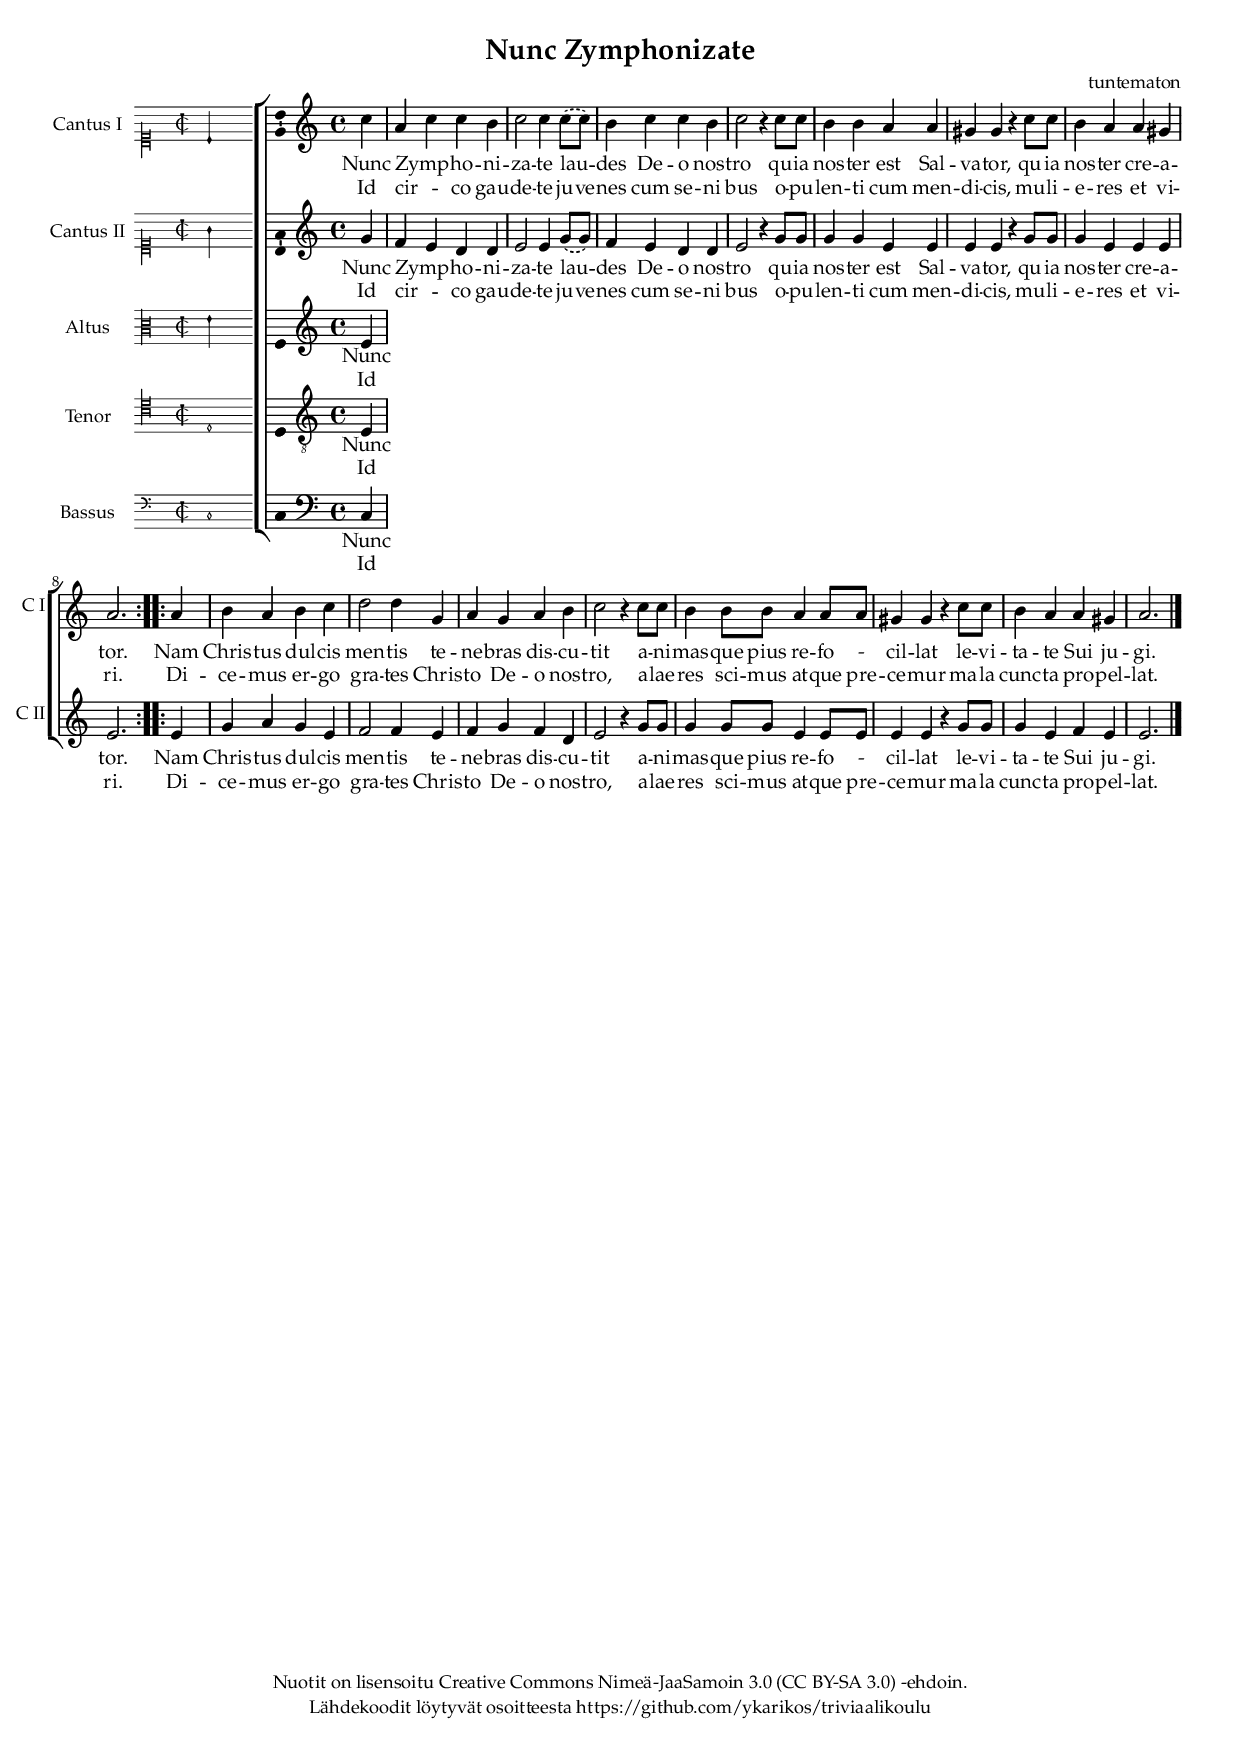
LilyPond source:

\version "2.19.80"
\include "suomi.ly"

#(set-global-staff-size 16)

global = {
%  \numericTimeSignature
  \time 4/4
%	\set Timing.measureLength = #(ly:make-moment 4/2)
%  \autoBeamOff
  \key c \major
  \set Staff.midiInstrument = #"voice oohs"
  \omit Slur
}


SopranoMusic = \relative c'' {
	\set Staff.instrumentName = #"Cantus I"
	\set Staff.shortInstrumentName = "C I"

	\incipit { \clef "mensural-c1" \key c \major \time 2/2 c'4 }

  \repeat volta 2 {
    \partial 4 c4 |	a( c) c h |
    \set melismaBusyProperties = #'()
    \undo \omit Slur \slurDashed
    c2 c4 c8( c) | h4 c c h c2 r4 c8 c |
    h4 h a a | gis gis r c8 c | h4 a a gis | a2.
  }
  \repeat volta 2 {
    a4 | h a h c | d2 d4 g, | a g a h | c2 r4 c8 c |
    h4 h8 h a4 a8 a | gis4 gis r c8 c |
    h4 a a gis | a2. \bar "|."
  }
}

stanzaOneLyrics = \lyricmode {
	Nunc Zymp -- ho -- ni -- za -- te lau -- _ des De -- o nost -- ro
  qu -- ia nos -- ter est Sal -- va -- tor, qu -- ia nos -- ter cre -- a -- tor.
  Nam Chris -- tus  dul -- cis men -- tis te -- ne -- bras dis -- cu -- tit
  a -- ni -- mas -- que pius re -- fo - cil -- lat le -- vi -- ta -- te Sui ju -- gi.
}

stanzaTwoLyrics = \lyricmode {
  Id cir -- co gau -- de -- te  ju -- ve -- nes cum se -- ni bus
  o -- pu -- len -- ti cum men -- di -- cis, mu -- li -- e -- res et vi -- ri.
  Di -- ce -- mus  er  -- go gra -- tes Chris -- to De -- o nost -- ro,
  a -- lae -- res sci -- mus at -- que pre -- ce -- mur
  ma -- la cunc -- ta pro -- pel -- lat.
}

SopranoTwoMusic = \relative c'' {
	\set Staff.instrumentName = #"Cantus II"
	\set Staff.shortInstrumentName = "C II"

	\incipit { \clef "mensural-c1" \key c \major \time 2/2 g'4 }

  \repeat volta 2 {
    \partial 4 g4 | f( e) d d |
    \set melismaBusyProperties = #'()
    \undo \omit Slur \slurDashed
    e2 e4 g8( g) | f4 e d d | e2 r4 g8 g |
    g4 g e e | e e  r g8 g | g4 e e e | e2.
  }
  \repeat volta 2 {
    e4 | g a g e | f2 f4 e |  f g f d | e2 r4 g8 g |
    g4 g8 g e4 e8 e | e4 e r g8 g |
    g4 e f e | e2. \bar "|."
  }
}


AltoMusic = \relative c' {
	\set Staff.instrumentName = #"Altus"
	\set Staff.shortInstrumentName = "A"

	\incipit { \clef "mensural-c3" \key c \major \time 2/2 e'4 }

  \partial 4 e4 |
%  \time 4/2
%  \once \override Staff.TimeSignature.break-visibility = ##(#t #f #t)
%  d\breve\fermata
}

TenoreMusic = \relative c {
	\set Staff.instrumentName = #"Tenor"
	\set Staff.shortInstrumentName = "T"

	\incipit { \clef "mensural-c4" \key c \major \time 2/2 e1 }

	\clef "treble_8"
  \partial 4 e4 |
%  \time 4/2
%  \once \override Staff.TimeSignature.break-visibility = ##(#t #f #t)
%  g\breve\fermata
}

BassMusic = \relative c {
	\set Staff.instrumentName = #"Bassus"
	\set Staff.shortInstrumentName = "B"

	\incipit { \clef "mensural-f" \key c \major \time 2/2 c1 }

	\clef bass
  \partial 4 c4 |
%  \time 4/2
%  \once \override Staff.TimeSignature.break-visibility = ##(#t #f #t)
%  g,\breve\fermata
}


\header {
  title = "Nunc Zymphonizate"
%  subtitle = ""
  composer = "tuntematon"
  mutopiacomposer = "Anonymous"
%  instrument = "Voice (SATB)"
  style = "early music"
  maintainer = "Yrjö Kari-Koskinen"
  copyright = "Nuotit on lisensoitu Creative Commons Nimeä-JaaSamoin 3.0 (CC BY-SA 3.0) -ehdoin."
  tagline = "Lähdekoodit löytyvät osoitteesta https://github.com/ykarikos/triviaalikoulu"
}

\paper {
    #(define fonts
        (make-pango-font-tree "Palatino"
                              "Nimbus Sans"
                              "Luxi Mono"
                              (/ staff-height pt 20)))
}


\score {
  \new ChoirStaff <<
    \new Staff <<
      \new Voice = "Soprano" {
		    \global
        \SopranoMusic
      }
     \new Lyrics \lyricsto "Soprano" {
       \stanzaOneLyrics
     }
     \new Lyrics \lyricsto "Soprano" {
       \stanzaTwoLyrics
     }
    >>
    \new Staff <<
      \new Voice = "SopranoTwo" {
		    \global
        \SopranoTwoMusic
      }
     \new Lyrics \lyricsto "SopranoTwo" {
       \stanzaOneLyrics
     }
     \new Lyrics \lyricsto "SopranoTwo" {
       \stanzaTwoLyrics
     }
    >>
    \new Staff <<
      \new Voice = "Alto" {
        \global
        \AltoMusic
      }
     \new Lyrics \lyricsto "Alto" {
       \stanzaOneLyrics
     }
     \new Lyrics \lyricsto "Alto" {
       \stanzaTwoLyrics
     }
    >>
    \new Staff <<
      \new Voice = "Tenore" {
        \global
        \TenoreMusic
      }
      \new Lyrics \lyricsto "Tenore" {
       \stanzaOneLyrics
      }
      \new Lyrics \lyricsto "Tenore" {
        \stanzaTwoLyrics
      }
    >>
    \new Staff <<
      \new Voice = "Bass" {
        \global
        \BassMusic
      }
      \new Lyrics \lyricsto "Bass" {
       \stanzaOneLyrics
      }
      \new Lyrics \lyricsto "Bass" {
        \stanzaTwoLyrics
      }
    >>
  >>
  \layout {
    \context {
      \Voice
      \consists "Ambitus_engraver"
    }
    indent = 3.5\cm
    incipit-width = 2\cm
    \context {
     \Staff \RemoveEmptyStaves
   }
    \context {
     \Score
     \override VerticalAxisGroup.remove-first = ##t
    }
  }
}
